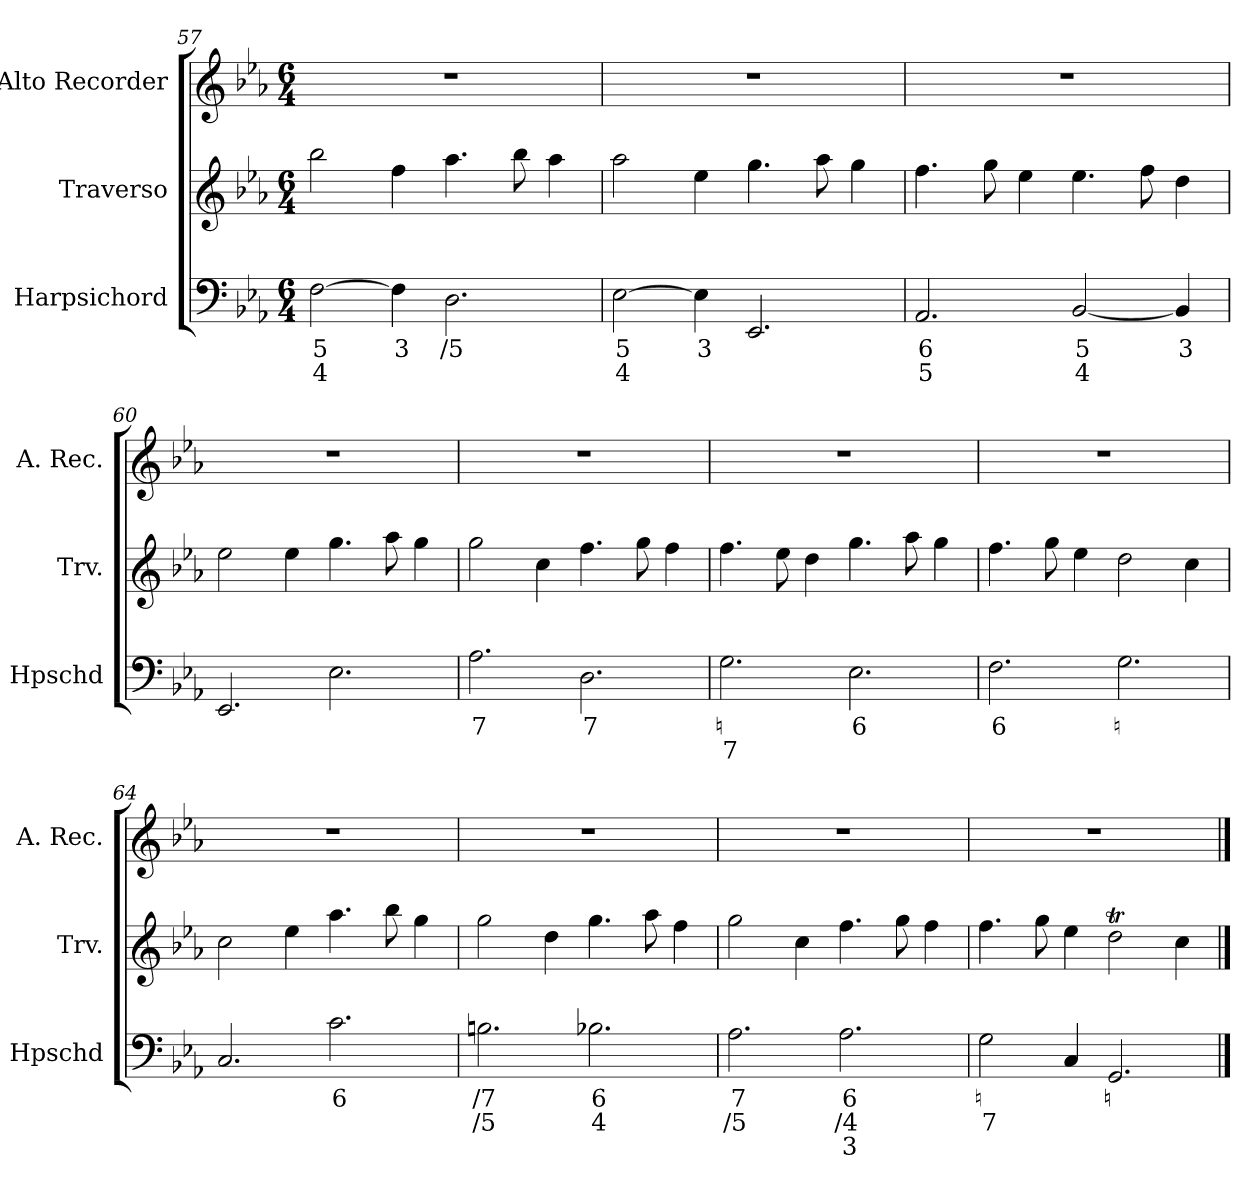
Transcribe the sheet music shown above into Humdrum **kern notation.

**kern	**text	**text	**text	**kern	**kern
*part3	*part3	*part3	*part3	*part2	*part1
*staff3	*staff3	*staff3	*staff3	*staff2	*staff1
*I"Harpsichord	*	*	*	*I"Traverso	*I"Alto Recorder
*I'Hpschd	*	*	*	*I'Trv.	*I'A. Rec.
*clefF4	*	*	*	*clefG2	*clefG2
*k[b-e-a-]	*	*	*	*k[b-e-a-]	*k[b-e-a-]
*M6/4	*	*	*	*M6/4	*M6/4
=57	=57	=57	=57	=57	=57
[2F\	5	4	.	2bb-\	1.r
4F\]	3	.	.	4ff\	.
2.D\	/5	.	.	4.aa-\	.
.	.	.	.	8bb-\	.
.	.	.	.	4aa-\	.
=58	=58	=58	=58	=58	=58
[2E-\	5	4	.	2aa-\	1.r
4E-\]	3	.	.	4ee-\	.
2.EE-/	.	.	.	4.gg\	.
.	.	.	.	8aa-\	.
.	.	.	.	4gg\	.
=59	=59	=59	=59	=59	=59
2.AA-/	6	5	.	4.ff\	1.r
.	.	.	.	8gg\	.
.	.	.	.	4ee-\	.
[2BB-/	5	4	.	4.ee-\	.
.	.	.	.	8ff\	.
4BB-/]	3	.	.	4dd\	.
=60	=60	=60	=60	=60	=60
2.EE-/	.	.	.	2ee-\	1.r
.	.	.	.	4ee-\	.
2.E-\	.	.	.	4.gg\	.
.	.	.	.	8aa-\	.
.	.	.	.	4gg\	.
=61	=61	=61	=61	=61	=61
2.A-\	7	.	.	2gg\	1.r
.	.	.	.	4cc\	.
2.D\	7	.	.	4.ff\	.
.	.	.	.	8gg\	.
.	.	.	.	4ff\	.
=62	=62	=62	=62	=62	=62
2.G\	♮	7	.	4.ff\	1.r
.	.	.	.	8ee-\	.
.	.	.	.	4dd\	.
2.E-\	6	.	.	4.gg\	.
.	.	.	.	8aa-\	.
.	.	.	.	4gg\	.
=63	=63	=63	=63	=63	=63
2.F\	6	.	.	4.ff\	1.r
.	.	.	.	8gg\	.
.	.	.	.	4ee-\	.
2.G\	♮	.	.	2dd\	.
.	.	.	.	4cc\	.
=64	=64	=64	=64	=64	=64
2.C/	.	.	.	2cc\	1.r
.	.	.	.	4ee-\	.
2.c\	6	.	.	4.aa-\	.
.	.	.	.	8bb-\	.
.	.	.	.	4gg\	.
=65	=65	=65	=65	=65	=65
2.Bn\	/7	/5	.	2gg\	1.r
.	.	.	.	4dd\	.
2.B-X\	6	4	.	4.gg\	.
.	.	.	.	8aa-\	.
.	.	.	.	4ff\	.
=66	=66	=66	=66	=66	=66
2.A-\	7	/5	.	2gg\	1.r
.	.	.	.	4cc\	.
2.A-\	6	/4	3	4.ff\	.
.	.	.	.	8gg\	.
.	.	.	.	4ff\	.
=67	=67	=67	=67	=67	=67
2G\	♮	7	.	4.ff\	1.r
.	.	.	.	8gg\	.
4C/	.	.	.	4ee-\	.
2.GG/	♮	.	.	2ddt\	.
.	.	.	.	4cc\	.
==	==	==	==	==	==
*-	*-	*-	*-	*-	*-
